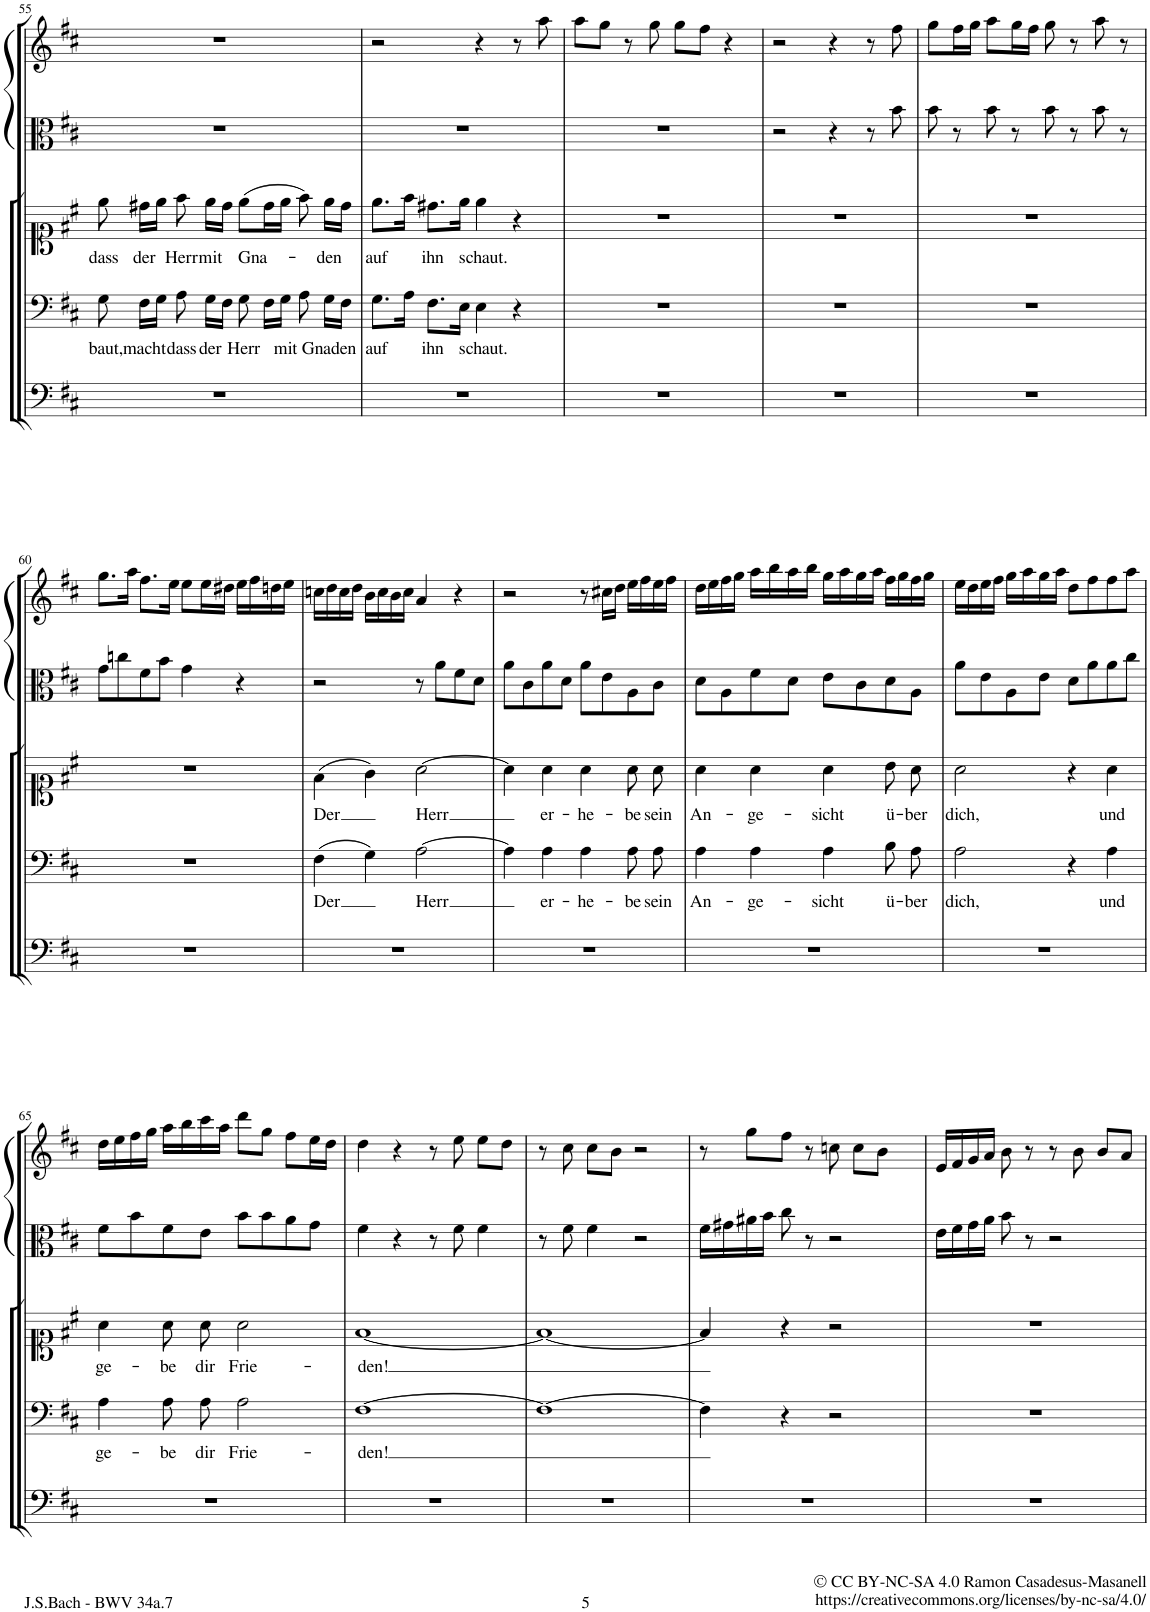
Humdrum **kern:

**kern	**kern	**text	**kern	**text	**kern	**kern
*part5	*part4	*part4	*part3	*part3	*part2	*part1
*staff5	*staff4	*staff4	*staff3	*staff3	*staff2	*staff1
*I"Continuo	*I"Basso	*	*I"Soprano	*	*I"Viola	*I"Violino I
*	*	*	*	*	*I'Vla	*I'Vln
!!LO:PB:g=z
*clefF4	*clefF4	*	*clefC1	*	*clefC3	*clefG2
*k[f#c#]	*k[f#c#]	*	*k[f#c#]	*	*k[f#c#]	*k[f#c#]
*M4/4	*M4/4	*	*M4/4	*	*M4/4	*M4/4
*met(c)	*met(c)	*	*met(c)	*	*met(c)	*met(c)
=55	=55	=55	=55	=55	=55	=55
!	!	!LO:LY:b	!	!LO:LY:b	!	!
1r	8G\	baut,	8ee\	dass	1r	1r
!	!	!LO:LY:b	!	!LO:LY:b	!	!
.	16F#\LL	macht	16dd#X\LL	der	.	.
.	16G\JJ	.	16ee\JJ	.	.	.
!	!	!LO:LY:b	!	!LO:LY:b	!	!
.	8A\	dass	8ff#\	Herr	.	.
!	!	!LO:LY:b	!	!LO:LY:b	!	!
.	16G\LL	der	16ee\LL	mit	.	.
.	16F#\JJ	.	16dd#\JJ	.	.	.
!	!	!LO:LY:b	!	!LO:LY:b	!	!
.	8G\	Herr	(8ee\L	Gna-	.	.
.	16F#\LL	.	16dd#\L	.	.	.
!	!	!LO:LY:b	!	!	!	!
.	16G\JJ	mit	16ee\JJ	.	.	.
.	8A\	.	8ff#\)	.	.	.
!	!	!LO:LY:b	!	!LO:LY:b	!	!
.	16G\LL	Gnaden	16ee\LL	-den	.	.
.	16F#\JJ	.	16dd#\JJ	.	.	.
=56	=56	=56	=56	=56	=56	=56
!	!	!LO:LY:b	!	!LO:LY:b	!	!
1r	8.G\L	auf	8.ee\L	auf	1r	2r
.	16A\Jk	.	16ff#\Jk	.	.	.
!	!	!LO:LY:b	!	!LO:LY:b	!	!
.	8.F#\L	ihn	8.dd#X\L	ihn	.	.
.	16E\Jk	.	16ee\Jk	.	.	.
!	!	!LO:LY:b	!	!LO:LY:b	!	!
.	4E\	schaut.	4ee\	schaut.	.	4r
.	4r	.	4r	.	.	8r
.	.	.	.	.	.	8aa\
=57	=57	=57	=57	=57	=57	=57
1r	1r	.	1r	.	1r	8aa\L
.	.	.	.	.	.	8gg\J
.	.	.	.	.	.	8r
.	.	.	.	.	.	8gg\
.	.	.	.	.	.	8gg\L
.	.	.	.	.	.	8ff#\J
.	.	.	.	.	.	4r
=58	=58	=58	=58	=58	=58	=58
1r	1r	.	1r	.	2r	2r
.	.	.	.	.	4r	4r
.	.	.	.	.	8r	8r
.	.	.	.	.	8b\	8ff#\
=59	=59	=59	=59	=59	=59	=59
1r	1r	.	1r	.	8b\	8gg\L
.	.	.	.	.	8r	16ff#\L
.	.	.	.	.	.	16gg\JJ
.	.	.	.	.	8b\	8aa\L
.	.	.	.	.	8r	16gg\L
.	.	.	.	.	.	16ff#\JJ
.	.	.	.	.	8b\	8gg\
.	.	.	.	.	8r	8r
.	.	.	.	.	8b\	8aa\
.	.	.	.	.	8r	8r
!!LO:LB:g=z
=60	=60	=60	=60	=60	=60	=60
1r	1r	.	1r	.	8g\L	8.gg\L
.	.	.	.	.	8ccn\	.
.	.	.	.	.	.	16aa\Jk
.	.	.	.	.	8f#\	8.ff#\L
.	.	.	.	.	8b\J	.
.	.	.	.	.	.	16ee\Jk
.	.	.	.	.	4g\	8ee\L
.	.	.	.	.	.	16ee\L
.	.	.	.	.	.	16dd#X\JJ
.	.	.	.	.	4r	16ee\LL
.	.	.	.	.	.	16ff#\
.	.	.	.	.	.	16ddn\
.	.	.	.	.	.	16ee\JJ
=61	=61	=61	=61	=61	=61	=61
!	!	!LO:LY:b	!	!LO:LY:b	!	!
1r	(4F#\	Der	(4f#\	Der	2r	16ccn\LL
.	.	.	.	.	.	16dd\
.	.	.	.	.	.	16cc\
.	.	.	.	.	.	16dd\JJ
.	4G\)	.	4g\)	.	.	16b\LL
.	.	.	.	.	.	16cc\
.	.	.	.	.	.	16b\
.	.	.	.	.	.	16cc\JJ
!	!	!LO:LY:b	!	!LO:LY:b	!	!
.	[>2A\	Herr	[>2a\	-Herr	8r	4a/
.	.	.	.	.	8a\L	.
.	.	.	.	.	8f#\	4r
.	.	.	.	.	8d\J	.
=62	=62	=62	=62	=62	=62	=62
1r	4A\]	.	4a\]	.	8a\L	2r
.	.	.	.	.	8c#\	.
!	!	!LO:LY:b	!	!LO:LY:b	!	!
.	4A\	er-	4a\	er-	8a\	.
.	.	.	.	.	8d\J	.
!	!	!LO:LY:b	!	!LO:LY:b	!	!
.	4A\	-he-	4a\	-he-	8a\L	8r
.	.	.	.	.	8e\	16cc#X\LL
.	.	.	.	.	.	16dd\JJ
!	!	!LO:LY:b	!	!LO:LY:b	!	!
.	8A\	-be	8a\	-be	8A\	16ee\LL
.	.	.	.	.	.	16ff#\
!	!	!LO:LY:b	!	!LO:LY:b	!	!
.	8A\	sein	8a\	sein	8c#\J	16ee\
.	.	.	.	.	.	16ff#\JJ
=63	=63	=63	=63	=63	=63	=63
!	!	!LO:LY:b	!	!LO:LY:b	!	!
1r	4A\	An-	4a\	An-	8d\L	16dd\LL
.	.	.	.	.	.	16ee\
.	.	.	.	.	8A\	16ff#\
.	.	.	.	.	.	16gg\JJ
!	!	!LO:LY:b	!	!LO:LY:b	!	!
.	4A\	-ge-	4a\	-ge-	8f#\	16aa\LL
.	.	.	.	.	.	16bb\
.	.	.	.	.	8d\J	16aa\
.	.	.	.	.	.	16bb\JJ
!	!	!LO:LY:b	!	!LO:LY:b	!	!
.	4A\	-sicht	4a\	-sicht	8e\L	16gg\LL
.	.	.	.	.	.	16aa\
.	.	.	.	.	8c#\	16gg\
.	.	.	.	.	.	16aa\JJ
!	!	!LO:LY:b	!	!LO:LY:b	!	!
.	8B\	ü-	8b\	ü-	8d\	16ff#\LL
.	.	.	.	.	.	16gg\
!	!	!LO:LY:b	!	!LO:LY:b	!	!
.	8A\	-ber	8a\	-ber	8A\J	16ff#\
.	.	.	.	.	.	16gg\JJ
=64	=64	=64	=64	=64	=64	=64
!	!	!LO:LY:b	!	!LO:LY:b	!	!
1r	2A\	dich,	2a\	dich,	8a\L	16ee\LL
.	.	.	.	.	.	16dd\
.	.	.	.	.	8e\	16ee\
.	.	.	.	.	.	16ff#\JJ
.	.	.	.	.	8A\	16gg\LL
.	.	.	.	.	.	16aa\
.	.	.	.	.	8e\J	16gg\
.	.	.	.	.	.	16aa\JJ
.	4r	.	4r	.	8d\L	8dd\L
.	.	.	.	.	8a\	8ff#\
!	!	!LO:LY:b	!	!LO:LY:b	!	!
.	4A\	und	4a\	und	8a\	8ff#\
.	.	.	.	.	8cc#\J	8aa\J
!!LO:LB:g=z
=65	=65	=65	=65	=65	=65	=65
!	!	!LO:LY:b	!	!LO:LY:b	!	!
1r	4A\	ge-	4a\	ge-	8f#\L	16dd\LL
.	.	.	.	.	.	16ee\
.	.	.	.	.	8b\	16ff#\
.	.	.	.	.	.	16gg\JJ
!	!	!LO:LY:b	!	!LO:LY:b	!	!
.	8A\	-be	8a\	-be	8f#\	16aa\LL
.	.	.	.	.	.	16bb\
!	!	!LO:LY:b	!	!LO:LY:b	!	!
.	8A\	dir	8a\	dir	8e\J	16ccc#\
.	.	.	.	.	.	16aa\JJ
!	!	!LO:LY:b	!	!LO:LY:b	!	!
.	2A\	Frie-	2a\	Frie-	8b\L	8ddd\L
.	.	.	.	.	8b\	8gg\J
.	.	.	.	.	8a\	8ff#\L
.	.	.	.	.	8g\J	16ee\L
.	.	.	.	.	.	16dd\JJ
=66	=66	=66	=66	=66	=66	=66
!	!	!LO:LY:b	!	!LO:LY:b	!	!
1r	[>1F#	-den!	[<1f#	-den!	4f#\	4dd\
.	.	.	.	.	4r	4r
.	.	.	.	.	8r	8r
.	.	.	.	.	8f#\	8ee\
.	.	.	.	.	4f#\	8ee\L
.	.	.	.	.	.	8dd\J
=67	=67	=67	=67	=67	=67	=67
1r	1F#_	.	1f#_	.	8r	8r
.	.	.	.	.	8f#\	8cc#\
.	.	.	.	.	4f#\	8cc#\L
.	.	.	.	.	.	8b\J
.	.	.	.	.	2r	2r
=68	=68	=68	=68	=68	=68	=68
1r	4F#\]	.	4f#/]	.	16f#\LL	8r
.	.	.	.	.	16g#X\	.
.	.	.	.	.	16a#X\	8gg\L
.	.	.	.	.	16b\JJ	.
.	4r	.	4r	.	8cc#\	8ff#\J
.	.	.	.	.	8r	8r
.	2r	.	2r	.	2r	8ccn\
.	.	.	.	.	.	8cc\L
.	.	.	.	.	.	8b\J
.	.	.	.	.	.	8ryy
=69	=69	=69	=69	=69	=69	=69
1r	1r	.	1r	.	16e\LL	16e/LL
.	.	.	.	.	16f#\	16f#/
.	.	.	.	.	16g\	16g/
.	.	.	.	.	16a\JJ	16a/JJ
.	.	.	.	.	8b\	8b\
.	.	.	.	.	8r	8r
.	.	.	.	.	2r	8r
.	.	.	.	.	.	8b\
.	.	.	.	.	.	8b/L
.	.	.	.	.	.	8a/J
=	=	=	=	=	=	=
*-	*-	*-	*-	*-	*-	*-
